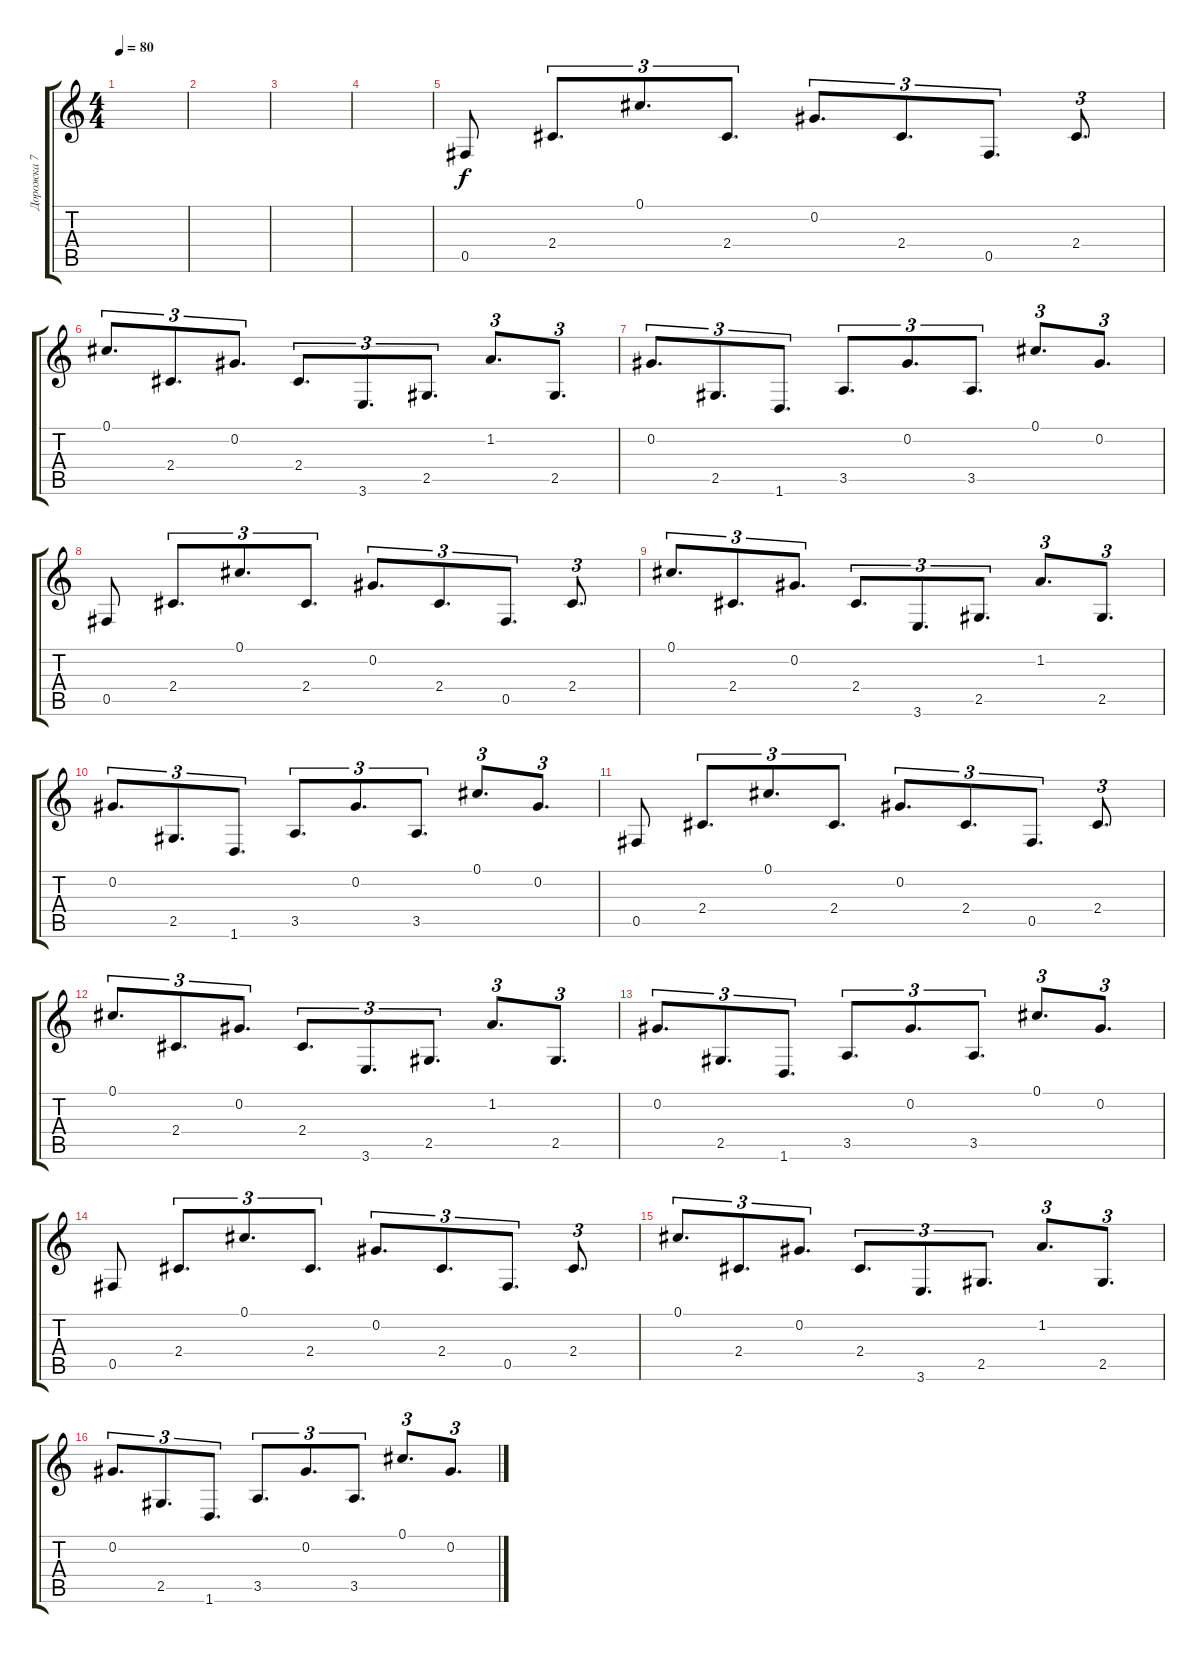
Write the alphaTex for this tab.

\track ("Дорожка 7" "Дорожка 7") {instrument electricguitarclean}
\staff {score tabs}
\tuning (Db4 Ab3 E3 B2 Gb2 Db2) {hide}
\ts (4 4)
\tempo 80
\clef g2
\ks c
|
|
|
|
0.5.8 2.4.8{d tu (3 2)} 0.1.8{d tu (3 2)} 2.4.8{d tu (3 2)} 0.2.8{d tu (3 2)} 2.4.8{d tu (3 2)} 0.5.8{d tu (3 2)} 2.4.8{d tu (3 2)} |
0.1.8{d tu (3 2)} 2.4.8{d tu (3 2)} 0.2.8{d tu (3 2)} 2.4.8{d tu (3 2)} 3.6.8{d tu (3 2)} 2.5.8{d tu (3 2)} 1.2.8{d tu (3 2)} 2.5.8{d tu (3 2)} |
0.2.8{d tu (3 2)} 2.5.8{d tu (3 2)} 1.6.8{d tu (3 2)} 3.5.8{d tu (3 2)} 0.2.8{d tu (3 2)} 3.5.8{d tu (3 2)} 0.1.8{d tu (3 2)} 0.2.8{d tu (3 2)} |
0.5.8 2.4.8{d tu (3 2)} 0.1.8{d tu (3 2)} 2.4.8{d tu (3 2)} 0.2.8{d tu (3 2)} 2.4.8{d tu (3 2)} 0.5.8{d tu (3 2)} 2.4.8{d tu (3 2)} |
0.1.8{d tu (3 2)} 2.4.8{d tu (3 2)} 0.2.8{d tu (3 2)} 2.4.8{d tu (3 2)} 3.6.8{d tu (3 2)} 2.5.8{d tu (3 2)} 1.2.8{d tu (3 2)} 2.5.8{d tu (3 2)} |
0.2.8{d tu (3 2)} 2.5.8{d tu (3 2)} 1.6.8{d tu (3 2)} 3.5.8{d tu (3 2)} 0.2.8{d tu (3 2)} 3.5.8{d tu (3 2)} 0.1.8{d tu (3 2)} 0.2.8{d tu (3 2)} |
0.5.8 2.4.8{d tu (3 2)} 0.1.8{d tu (3 2)} 2.4.8{d tu (3 2)} 0.2.8{d tu (3 2)} 2.4.8{d tu (3 2)} 0.5.8{d tu (3 2)} 2.4.8{d tu (3 2)} |
0.1.8{d tu (3 2)} 2.4.8{d tu (3 2)} 0.2.8{d tu (3 2)} 2.4.8{d tu (3 2)} 3.6.8{d tu (3 2)} 2.5.8{d tu (3 2)} 1.2.8{d tu (3 2)} 2.5.8{d tu (3 2)} |
0.2.8{d tu (3 2)} 2.5.8{d tu (3 2)} 1.6.8{d tu (3 2)} 3.5.8{d tu (3 2)} 0.2.8{d tu (3 2)} 3.5.8{d tu (3 2)} 0.1.8{d tu (3 2)} 0.2.8{d tu (3 2)} |
0.5.8 2.4.8{d tu (3 2)} 0.1.8{d tu (3 2)} 2.4.8{d tu (3 2)} 0.2.8{d tu (3 2)} 2.4.8{d tu (3 2)} 0.5.8{d tu (3 2)} 2.4.8{d tu (3 2)} |
0.1.8{d tu (3 2)} 2.4.8{d tu (3 2)} 0.2.8{d tu (3 2)} 2.4.8{d tu (3 2)} 3.6.8{d tu (3 2)} 2.5.8{d tu (3 2)} 1.2.8{d tu (3 2)} 2.5.8{d tu (3 2)} |
0.2.8{d tu (3 2)} 2.5.8{d tu (3 2)} 1.6.8{d tu (3 2)} 3.5.8{d tu (3 2)} 0.2.8{d tu (3 2)} 3.5.8{d tu (3 2)} 0.1.8{d tu (3 2)} 0.2.8{d tu (3 2)}
